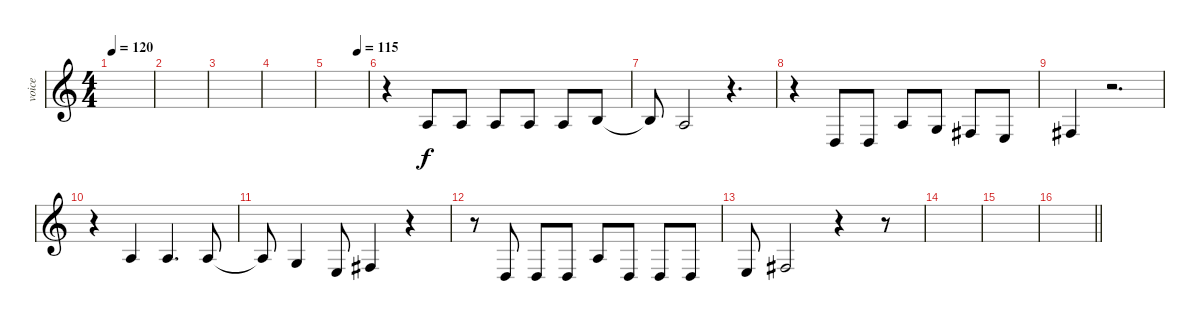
\track ("voice" "voice") {instrument lead1square}
\staff {score}
\tuning (E4 B3 G3 D3 A2 E2) {hide}
\ts (4 4)
\tempo 120
\clef g2
\ks c
|
|
|
|
\tempo (115 0.75)
|
r.4 2.3.8 2.3.8 2.3.8 2.3.8 2.3.8 0.2.8 |
0.2{t}.8 2.3.2 r.4{d} |
r.4 0.4.8 0.4.8 2.3.8 0.3.8 4.4.8 2.4.8 |
4.4.4 r.2{d} |
r.4 2.3.4 2.3.4{d} 2.3.8 |
2.3{t}.8 0.3.4 2.4.8 4.4.4 r.4 |
r.8 0.4.8 0.4.8 0.4.8 2.3.8 0.4.8 0.4.8 0.4.8 |
2.4.8 4.4.2 r.4 r.8 |
|
|
\barLineRight lightlight
